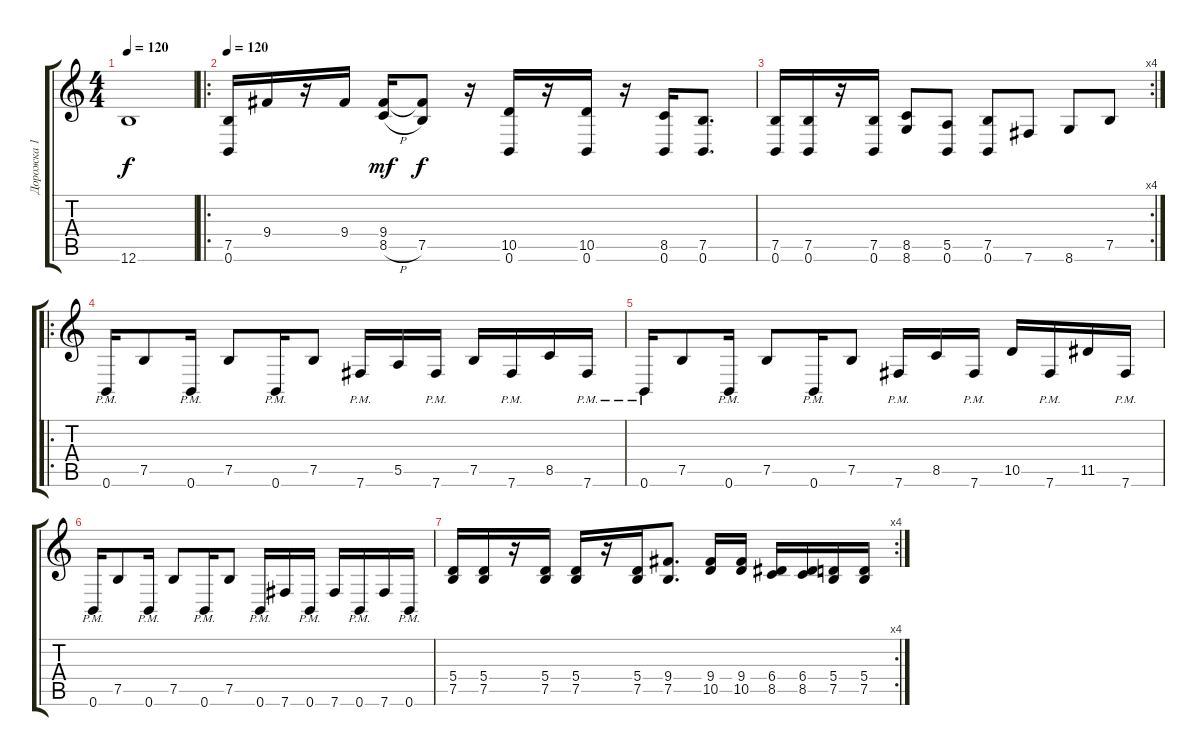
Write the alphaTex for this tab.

\track ("Дорожка 1" "Дорожка 1") {instrument distortionguitar}
\staff {score tabs}
\tuning (B3 Gb3 D3 A2 E2 B1) {hide}
\ts (4 4)
\tempo 120
\clef g2
\ks c
12.6.1{dy f} |
\ro
\tempo 120
(7.5 0.6).16 9.4.16 r.16 9.4.16 (9.4 8.5{h}).16{dy mf} (9.4{t} 7.5).8{dy f} r.16 (10.5 0.6).16 r.16 (10.5 0.6).16 r.16 (8.5 0.6).16 (7.5 0.6).8{d} |
\rc 4
(7.5 0.6).16 (7.5 0.6).16 r.16 (7.5 0.6).16 (8.5 8.6).8 (5.5 0.6).8 (7.5 0.6).8 7.6.8 8.6.8 7.5.8 |
\ro
0.6{pm}.16 7.5.8 0.6{pm}.16 7.5.8 0.6{pm}.16 7.5.8 7.6{pm}.16 5.5.16 7.6{pm}.16 7.5.16 7.6{pm}.16 8.5.16 7.6{pm}.16 |
0.6{pm}.16 7.5.8 0.6{pm}.16 7.5.8 0.6{pm}.16 7.5.8 7.6{pm}.16 8.5.16 7.6{pm}.16 10.5.16 7.6{pm}.16 11.5.16 7.6{pm}.16 |
0.6{pm}.16 7.5.8 0.6{pm}.16 7.5.8 0.6{pm}.16 7.5.8 0.6{pm}.16 7.6.16 0.6{pm}.16 7.6.16 0.6{pm}.16 7.6.16 0.6{pm}.16 |
\rc 4
(5.4 7.5).16 (5.4 7.5).16 r.16 (5.4 7.5).16 (5.4 7.5).16 r.16 (5.4 7.5).16 (9.4 7.5).8{d} (9.4 10.5).16 (9.4 10.5).16 (6.4 8.5).16 (6.4 8.5).16 (5.4 7.5).16 (5.4 7.5).16
